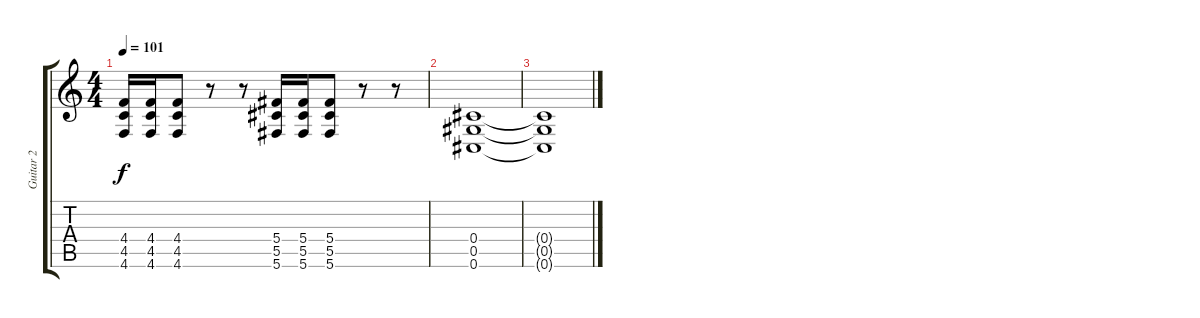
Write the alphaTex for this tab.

\track ("Guitar 2" "Guitar 2") {instrument distortionguitar}
\staff {score tabs}
\tuning (Eb4 Bb3 Gb3 Db3 Ab2 Db2) {hide}
\ts (4 4)
\tempo 101
\clef g2
\ks c
(4.4 4.5 4.6).16{dy f} (4.4 4.5 4.6).16 (4.4 4.5 4.6).8 r.8 r.8 (5.4 5.5 5.6).16 (5.4 5.5 5.6).16 (5.4 5.5 5.6).8 r.8 r.8 |
(0.4 0.5 0.6).1 |
(0.4{t} 0.5{t} 0.6{t}).1
